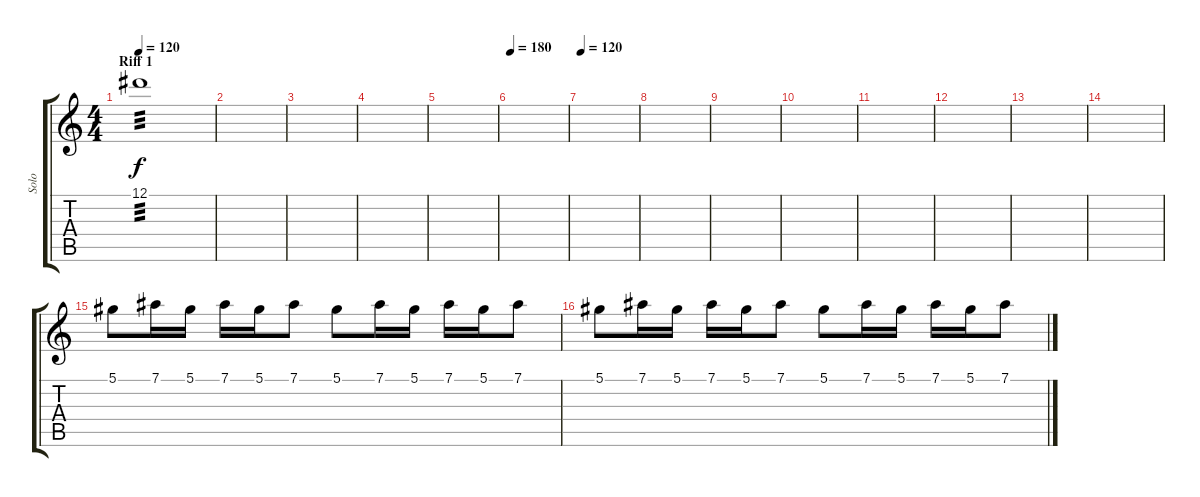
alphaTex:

\track ("Solo" "Solo") {instrument distortionguitar}
\staff {score tabs}
\tuning (Eb4 Bb3 Gb3 Db3 Ab2 Eb2) {hide}
\ts (4 4)
\section ("" "Riff 1")
\tempo 120
\clef g2
\ks c
12.1.1{tp 3 dy f instrument distortionguitar} |
|
|
|
|
\tempo 180
|
\tempo 120
|
|
|
|
|
|
|
|
5.1.8{balance 16} 7.1.16 5.1.16 7.1.16 5.1.16 7.1.8 5.1.8 7.1.16 5.1.16 7.1.16 5.1.16 7.1.8 |
5.1.8 7.1.16 5.1.16 7.1.16 5.1.16 7.1.8 5.1.8 7.1.16 5.1.16 7.1.16 5.1.16 7.1.8
